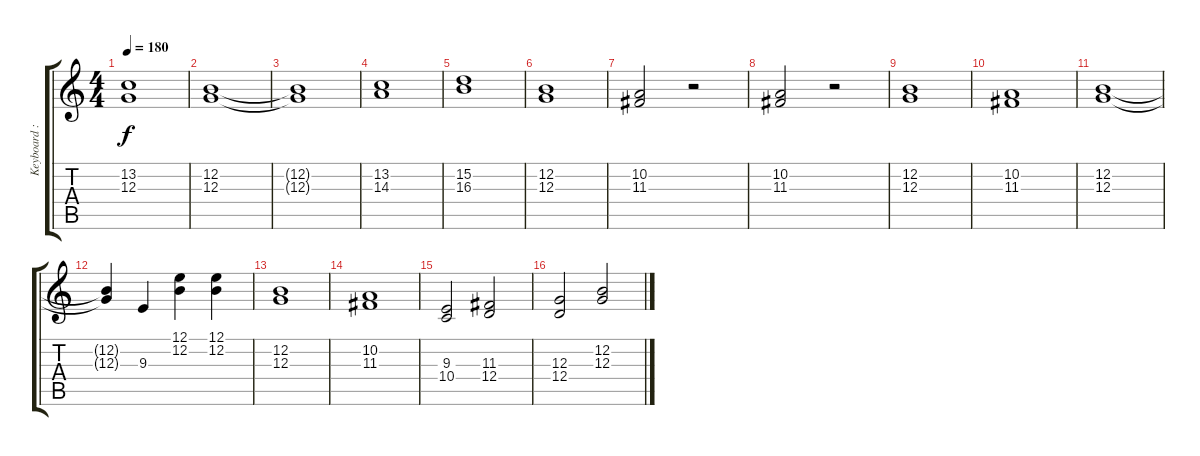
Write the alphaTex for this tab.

\track ("Keyboard : Kotobuki Tsumugi" "Keyboard :") {instrument lead2sawtooth}
\staff {score tabs}
\tuning (E4 B3 G3 D3 A2 E2) {hide}
\ts (4 4)
\tempo 180
\clef g2
\ks c
(13.2{t} 12.3{t}).1{dy f} |
(12.2 12.3).1 |
(12.2{t} 12.3{t}).1 |
(13.2 14.3).1 |
(15.2 16.3).1 |
(12.2 12.3).1 |
(10.2 11.3).2 r.2 |
(10.2 11.3).2 r.2 |
(12.2 12.3).1 |
(10.2 11.3).1 |
(12.2 12.3).1 |
(12.2{t} 12.3{t}).4 9.3.4 (12.1 12.2).4 (12.1 12.2).4 |
(12.2 12.3).1 |
(10.2 11.3).1 |
(9.3 10.4).2 (11.3 12.4).2 |
(12.3 12.4).2 (12.2 12.3).2
